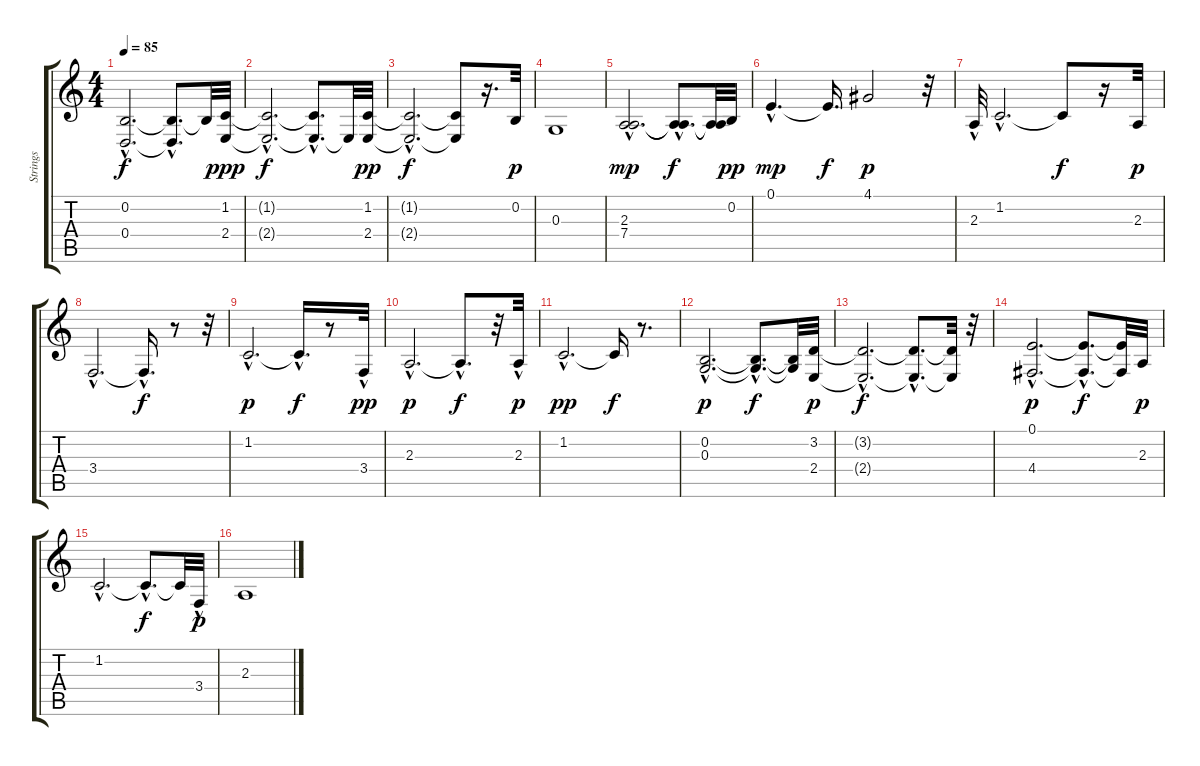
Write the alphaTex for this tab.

\track ("Strings             " "Strings   ") {instrument stringensemble1}
\staff {score tabs}
\tuning (E4 B3 G3 D3 A2 E2) {hide}
\ts (4 4)
\tempo 85
\clef g2
\ks c
(0.2{hac t} 0.4{hac t}).2{d dy f} (0.2{hac t} 0.4{t}).8{d} 0.2{t}.32 (1.2 2.4).32{dy ppp} |
(1.2{hac t} 2.4{hac t}).2{d dy f} (1.2{t} 2.4{hac t}).8{d} 2.4{t}.32 (1.2 2.4).32{dy pp} |
(1.2{hac t} 2.4{hac t}).2{d dy f} (1.2{t} 2.4{t}).8 r.16{d} 0.2.32{dy p} |
0.3.1 |
(2.3{hac} 7.4{hac}).2{d dy mp} (2.3{hac t} 7.4{hac t}).8{d dy f} (2.3{t} 7.4{t}).32 0.2.32{dy pp} |
0.1{hac}.4{d dy mp} 0.1{t}.16{d dy f} 4.1.2{dy p} r.32 |
2.3{hac}.32 1.2{hac}.2{d} 1.2{t}.8{dy f} r.16 2.3.32{dy p} |
3.4{hac}.2{d} 3.4{hac t}.16{d dy f} r.8 r.32 |
1.2{hac}.2{d dy p} 1.2{hac t}.16{d dy f} r.8 3.4{hac}.32{dy pp} |
2.3{hac}.2{d dy p} 2.3{hac t}.8{d dy f} r.32 2.3{hac}.32{dy p} |
1.2{hac}.2{d dy pp} 1.2{t}.16{dy f} r.8{d} |
(0.2{hac} 0.3{hac}).2{d dy p} (0.2{hac t} 0.3{hac t}).8{d dy f} (0.2{t} 0.3{t}).32 (3.2 2.4).32{dy p} |
(3.2{hac t} 2.4{hac t}).2{d dy f} (3.2{hac t} 2.4{hac t}).8{d} (3.2{t} 2.4{t}).32 r.32 |
(0.1{hac} 4.4{hac}).2{d dy p} (0.1{hac t} 4.4{hac t}).8{d dy f} (0.1{t} 4.4{t}).32 2.3.32{dy p} |
1.2{hac}.2{d} 1.2{hac t}.8{d dy f} 1.2{t}.32 3.4{hac}.32{dy p} |
2.3.1
